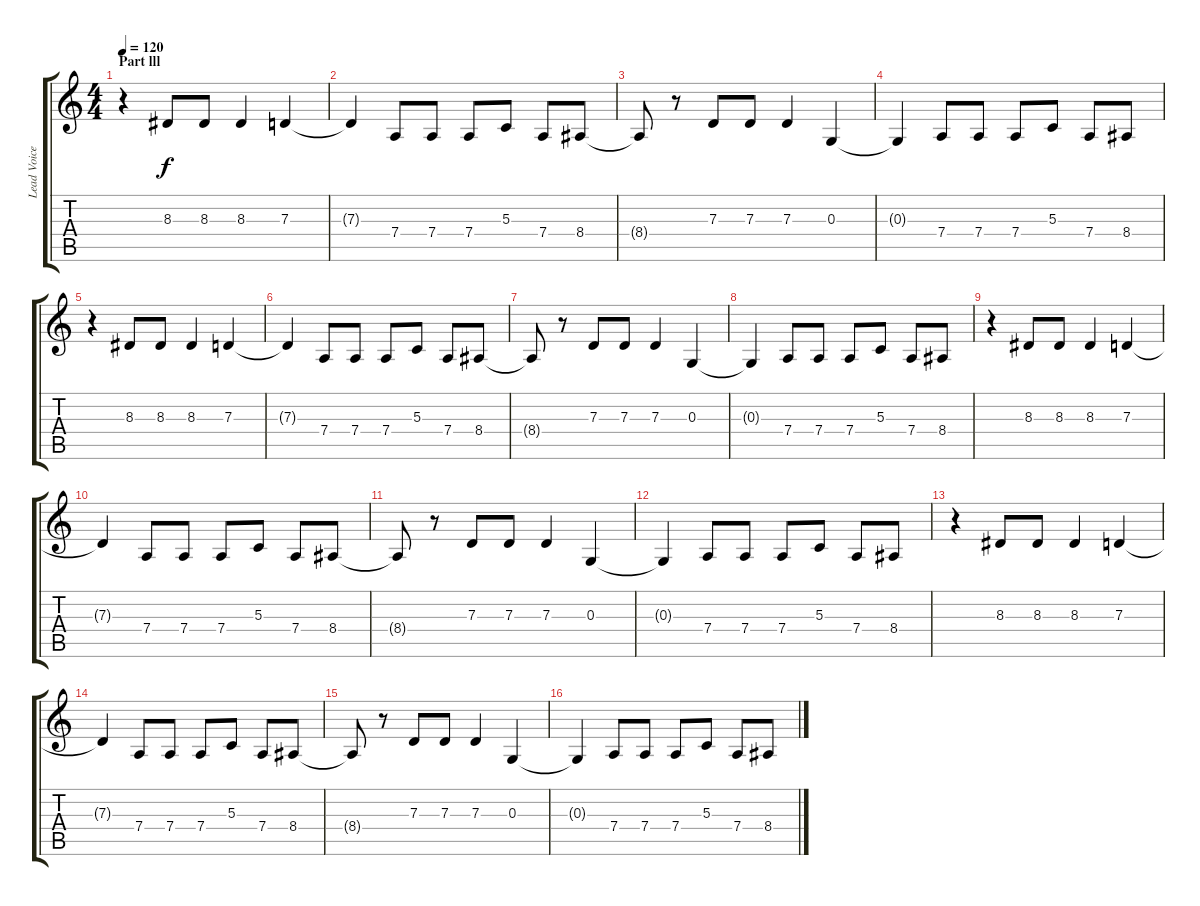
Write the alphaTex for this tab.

\track ("Lead Voice" "Lead Voice") {instrument altosax}
\staff {score tabs}
\tuning (E4 B3 G3 D3 A2 E2) {hide}
\ts (4 4)
\section ("" "Part lll")
\tempo 120
\clef g2
\ks c
r.4{dy f} 8.3.8 8.3.8 8.3.4 7.3.4 |
7.3{t}.4 7.4.8 7.4.8 7.4.8 5.3.8 7.4.8 8.4.8 |
8.4{t}.8 r.8 7.3.8 7.3.8 7.3.4 0.3.4 |
0.3{t}.4 7.4.8 7.4.8 7.4.8 5.3.8 7.4.8 8.4.8 |
r.4 8.3.8 8.3.8 8.3.4 7.3.4 |
7.3{t}.4 7.4.8 7.4.8 7.4.8 5.3.8 7.4.8 8.4.8 |
8.4{t}.8 r.8 7.3.8 7.3.8 7.3.4 0.3.4 |
0.3{t}.4 7.4.8 7.4.8 7.4.8 5.3.8 7.4.8 8.4.8 |
r.4 8.3.8 8.3.8 8.3.4 7.3.4 |
7.3{t}.4 7.4.8 7.4.8 7.4.8 5.3.8 7.4.8 8.4.8 |
8.4{t}.8 r.8 7.3.8 7.3.8 7.3.4 0.3.4 |
0.3{t}.4 7.4.8 7.4.8 7.4.8 5.3.8 7.4.8 8.4.8 |
r.4 8.3.8 8.3.8 8.3.4 7.3.4 |
7.3{t}.4 7.4.8 7.4.8 7.4.8 5.3.8 7.4.8 8.4.8 |
8.4{t}.8 r.8 7.3.8 7.3.8 7.3.4 0.3.4 |
0.3{t}.4 7.4.8 7.4.8 7.4.8 5.3.8 7.4.8 8.4.8
